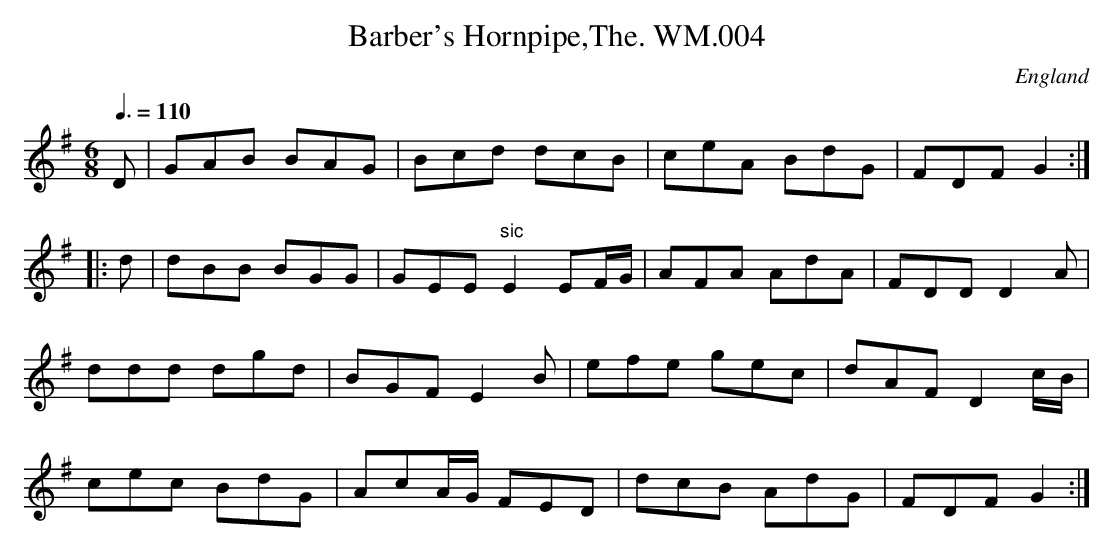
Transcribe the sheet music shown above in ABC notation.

X:1
T:Barber's Hornpipe,The. WM.004
L:1/8
M:6/8
O:England
Q:3/8=110
K:G
D|GAB BAG|Bcd dcB|ceA BdG|FDF G2:|!
|:d|dBB BGG|GEE"sic" E2EF/G/|AFA AdA|FDDD2A|!
ddd dgd|BGFE2B|efe gec|dAFD2c/B/|!
cec BdG|AcA/G/ FED|dcB AdG|FDFG2:|
